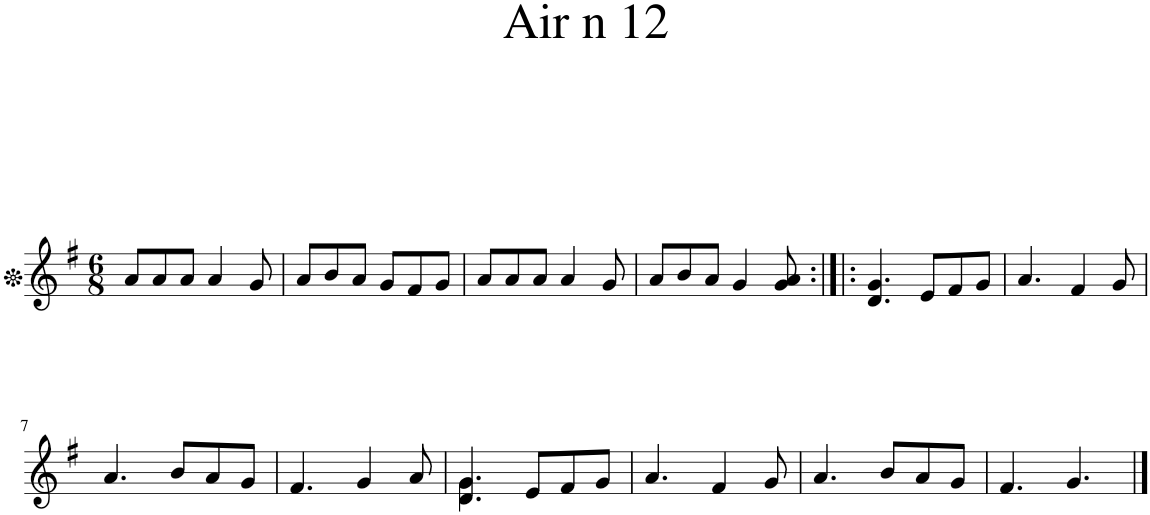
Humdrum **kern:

**kern
*part1
*staff1
*I"Piano
*I'Pno.
*clefG2
*k[f#]
*M6/8
=1
8a/L
8a/
8a/J
4a/
8g/
=2
8a/L
8b/
8a/J
8g/L
8f#/
8g/J
=3
8a/L
8a/
8a/J
4a/
8g/
=4
8a/L
8b/
8a/J
4g/
8g/ 8a/
=5:|!|:
4.d/ 4.g/
8e/L
8f#/
8g/J
=6
4.a/
4f#/
8g/
!!LO:LB:g=z
=7
4.a/
8b/L
8a/
8g/J
=8
4.f#/
4g/
8a/
=9
4.d/ 4.g/
8e/L
8f#/
8g/J
=10
4.a/
4f#/
8g/
=11
4.a/
8b/L
8a/
8g/J
=12
4.f#/
4.g/
==
*-
